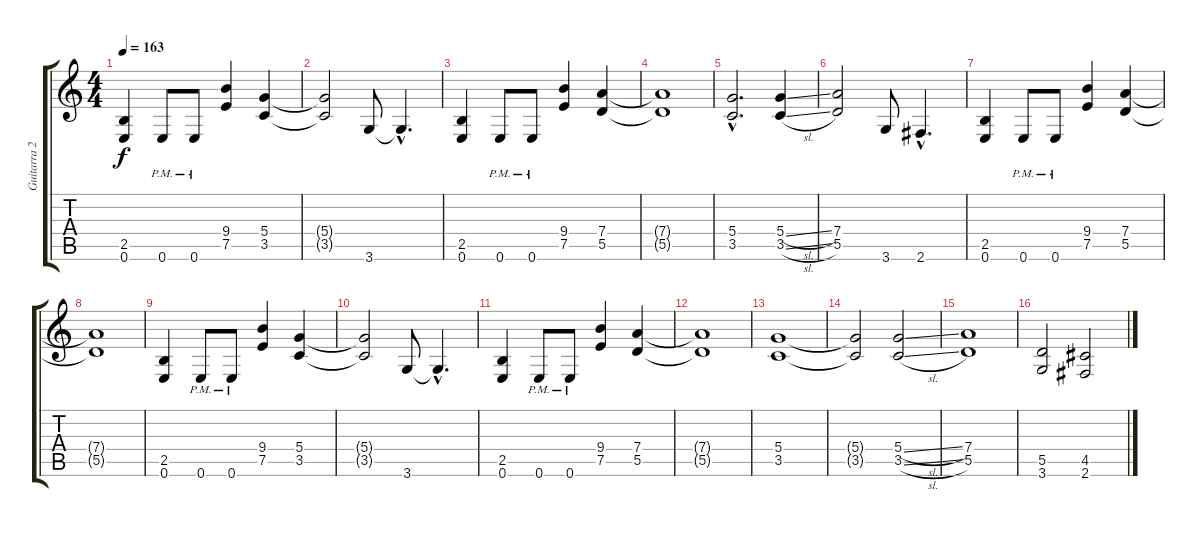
\track ("Guitarra 2" "Guitarra 2") {instrument overdrivenguitar}
\staff {score tabs}
\tuning (E4 B3 G3 D3 A2 E2) {hide}
\ts (4 4)
\tempo 163
\clef g2
\ks c
(2.5 0.6).4{dy f} 0.6{pm}.8 0.6{pm}.8 (9.4 7.5).4 (5.4 3.5).4 |
(5.4{t} 3.5{t}).2 3.6.8 3.6{hac t}.4{d} |
(2.5 0.6).4{instrument distortionguitar} 0.6{pm}.8 0.6{pm}.8 (9.4 7.5).4 (7.4 5.5).4 |
(7.4{t} 5.5{t}).1 |
(5.4{hac} 3.5{hac}).2{d} (5.4{sl} 3.5{sl}).4 |
(7.4 5.5).2 3.6.8 2.6{hac}.4{d} |
(2.5 0.6).4{instrument distortionguitar} 0.6{pm}.8 0.6{pm}.8 (9.4 7.5).4 (7.4 5.5).4 |
(7.4{t} 5.5{t}).1 |
(2.5 0.6).4 0.6{pm}.8 0.6{pm}.8 (9.4 7.5).4 (5.4 3.5).4 |
(5.4{t} 3.5{t}).2 3.6.8 3.6{hac t}.4{d} |
(2.5 0.6).4{instrument distortionguitar} 0.6{pm}.8 0.6{pm}.8 (9.4 7.5).4 (7.4 5.5).4 |
(7.4{t} 5.5{t}).1 |
(5.4 3.5).1 |
(5.4{t} 3.5{t}).2 (5.4{sl} 3.5{sl}).2 |
(7.4 5.5).1 |
(5.5 3.6).2 (4.5 2.6).2
